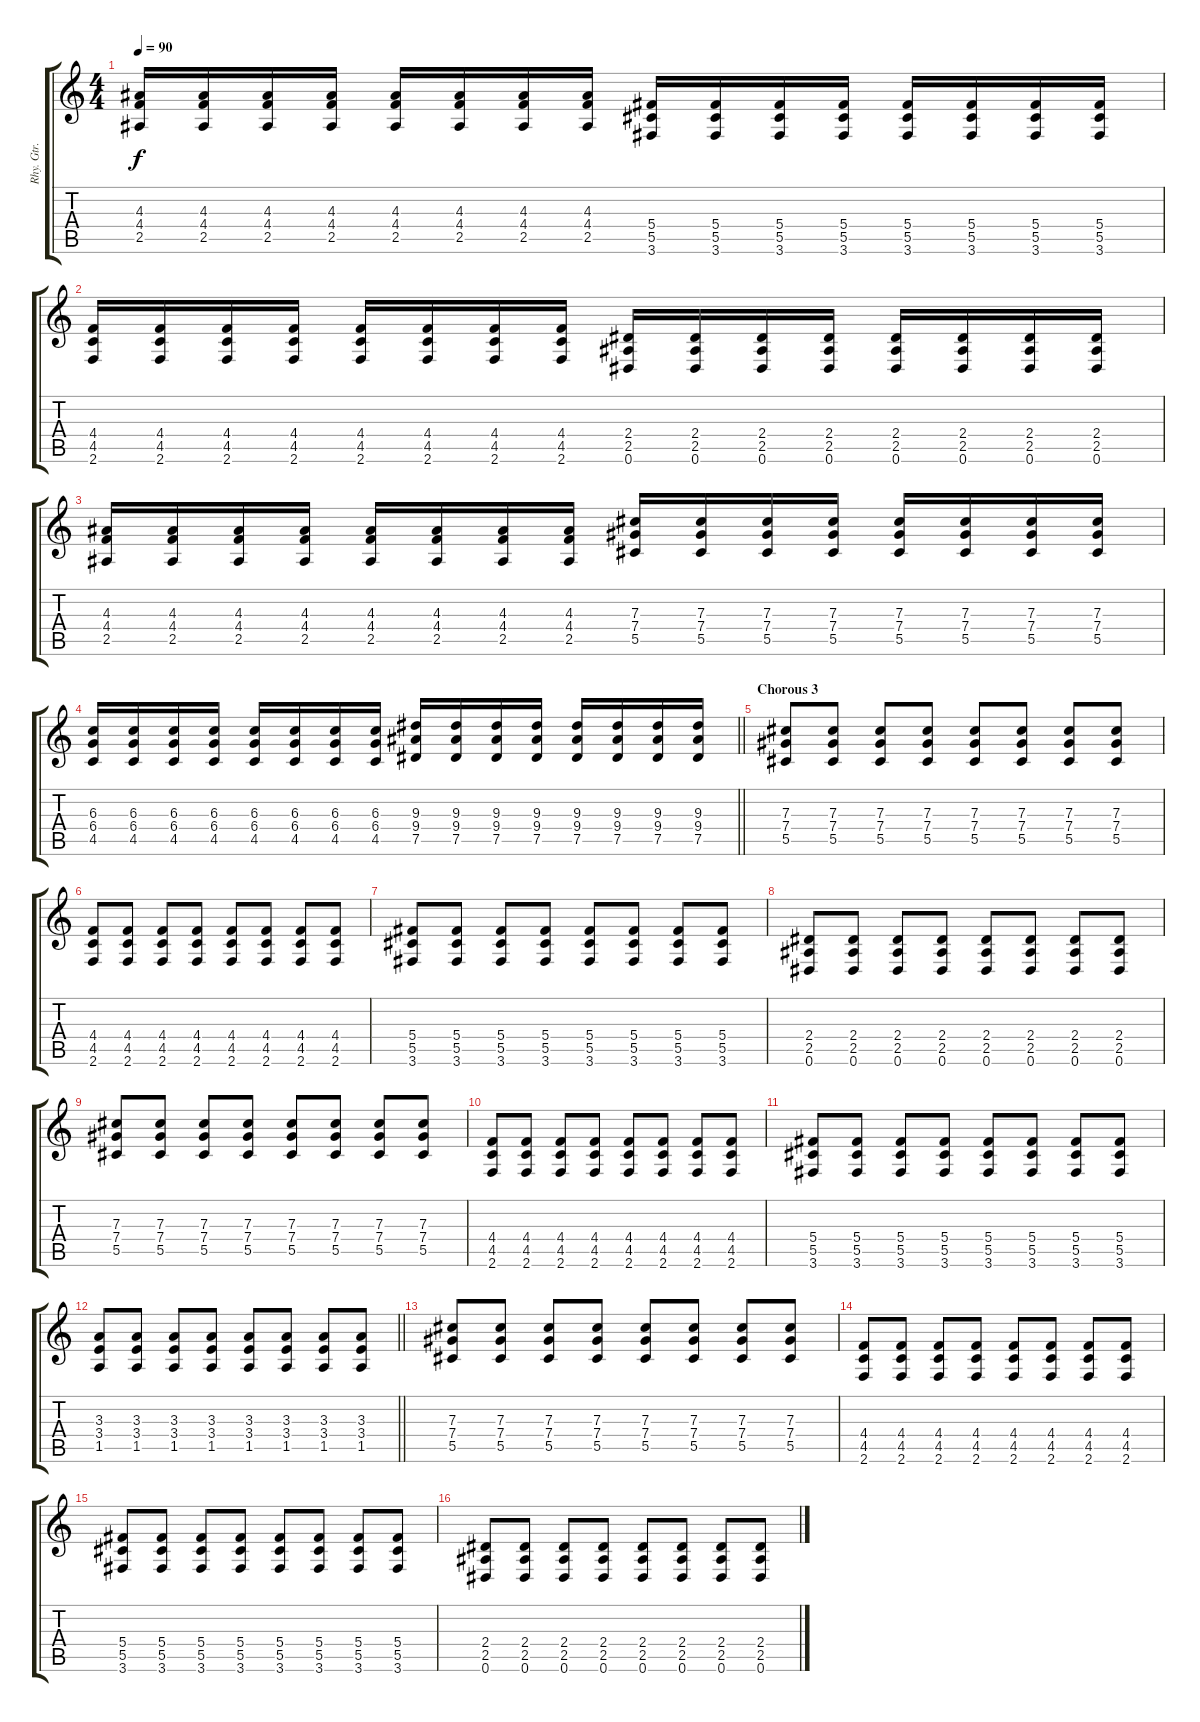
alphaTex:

\track ("Rhy. Gtr. 1" "Rhy. Gtr. ") {instrument distortionguitar}
\staff {score tabs}
\tuning (Eb4 Bb3 Gb3 Db3 Ab2 Eb2) {hide}
\ts (4 4)
\section ("" "")
\tempo 90
\clef g2
\ks c
(4.3 4.4 2.5).16{dy f} (4.3 4.4 2.5).16 (4.3 4.4 2.5).16 (4.3 4.4 2.5).16 (4.3 4.4 2.5).16 (4.3 4.4 2.5).16 (4.3 4.4 2.5).16 (4.3 4.4 2.5).16 (5.4 5.5 3.6).16 (5.4 5.5 3.6).16 (5.4 5.5 3.6).16 (5.4 5.5 3.6).16 (5.4 5.5 3.6).16 (5.4 5.5 3.6).16 (5.4 5.5 3.6).16 (5.4 5.5 3.6).16 |
(4.4 4.5 2.6).16 (4.4 4.5 2.6).16 (4.4 4.5 2.6).16 (4.4 4.5 2.6).16 (4.4 4.5 2.6).16 (4.4 4.5 2.6).16 (4.4 4.5 2.6).16 (4.4 4.5 2.6).16 (2.4 2.5 0.6).16 (2.4 2.5 0.6).16 (2.4 2.5 0.6).16 (2.4 2.5 0.6).16 (2.4 2.5 0.6).16 (2.4 2.5 0.6).16 (2.4 2.5 0.6).16 (2.4 2.5 0.6).16 |
(4.3 4.4 2.5).16 (4.3 4.4 2.5).16 (4.3 4.4 2.5).16 (4.3 4.4 2.5).16 (4.3 4.4 2.5).16 (4.3 4.4 2.5).16 (4.3 4.4 2.5).16 (4.3 4.4 2.5).16 (7.3 7.4 5.5).16 (7.3 7.4 5.5).16 (7.3 7.4 5.5).16 (7.3 7.4 5.5).16 (7.3 7.4 5.5).16 (7.3 7.4 5.5).16 (7.3 7.4 5.5).16 (7.3 7.4 5.5).16 |
\barLineRight lightlight
(6.3 6.4 4.5).16 (6.3 6.4 4.5).16 (6.3 6.4 4.5).16 (6.3 6.4 4.5).16 (6.3 6.4 4.5).16 (6.3 6.4 4.5).16 (6.3 6.4 4.5).16 (6.3 6.4 4.5).16 (9.3 9.4 7.5).16 (9.3 9.4 7.5).16 (9.3 9.4 7.5).16 (9.3 9.4 7.5).16 (9.3 9.4 7.5).16 (9.3 9.4 7.5).16 (9.3 9.4 7.5).16 (9.3 9.4 7.5).16 |
\section ("" "Chorous 3")
(7.3 7.4 5.5).8 (7.3 7.4 5.5).8 (7.3 7.4 5.5).8 (7.3 7.4 5.5).8 (7.3 7.4 5.5).8 (7.3 7.4 5.5).8 (7.3 7.4 5.5).8 (7.3 7.4 5.5).8 |
(4.4 4.5 2.6).8 (4.4 4.5 2.6).8 (4.4 4.5 2.6).8 (4.4 4.5 2.6).8 (4.4 4.5 2.6).8 (4.4 4.5 2.6).8 (4.4 4.5 2.6).8 (4.4 4.5 2.6).8 |
(5.4 5.5 3.6).8 (5.4 5.5 3.6).8 (5.4 5.5 3.6).8 (5.4 5.5 3.6).8 (5.4 5.5 3.6).8 (5.4 5.5 3.6).8 (5.4 5.5 3.6).8 (5.4 5.5 3.6).8 |
(2.4 2.5 0.6).8 (2.4 2.5 0.6).8 (2.4 2.5 0.6).8 (2.4 2.5 0.6).8 (2.4 2.5 0.6).8 (2.4 2.5 0.6).8 (2.4 2.5 0.6).8 (2.4 2.5 0.6).8 |
(7.3 7.4 5.5).8 (7.3 7.4 5.5).8 (7.3 7.4 5.5).8 (7.3 7.4 5.5).8 (7.3 7.4 5.5).8 (7.3 7.4 5.5).8 (7.3 7.4 5.5).8 (7.3 7.4 5.5).8 |
(4.4 4.5 2.6).8 (4.4 4.5 2.6).8 (4.4 4.5 2.6).8 (4.4 4.5 2.6).8 (4.4 4.5 2.6).8 (4.4 4.5 2.6).8 (4.4 4.5 2.6).8 (4.4 4.5 2.6).8 |
(5.4 5.5 3.6).8 (5.4 5.5 3.6).8 (5.4 5.5 3.6).8 (5.4 5.5 3.6).8 (5.4 5.5 3.6).8 (5.4 5.5 3.6).8 (5.4 5.5 3.6).8 (5.4 5.5 3.6).8 |
\barLineRight lightlight
(3.3 3.4 1.5).8 (3.3 3.4 1.5).8 (3.3 3.4 1.5).8 (3.3 3.4 1.5).8 (3.3 3.4 1.5).8 (3.3 3.4 1.5).8 (3.3 3.4 1.5).8 (3.3 3.4 1.5).8 |
\section ("" "")
(7.3 7.4 5.5).8 (7.3 7.4 5.5).8 (7.3 7.4 5.5).8 (7.3 7.4 5.5).8 (7.3 7.4 5.5).8 (7.3 7.4 5.5).8 (7.3 7.4 5.5).8 (7.3 7.4 5.5).8 |
(4.4 4.5 2.6).8 (4.4 4.5 2.6).8 (4.4 4.5 2.6).8 (4.4 4.5 2.6).8 (4.4 4.5 2.6).8 (4.4 4.5 2.6).8 (4.4 4.5 2.6).8 (4.4 4.5 2.6).8 |
(5.4 5.5 3.6).8 (5.4 5.5 3.6).8 (5.4 5.5 3.6).8 (5.4 5.5 3.6).8 (5.4 5.5 3.6).8 (5.4 5.5 3.6).8 (5.4 5.5 3.6).8 (5.4 5.5 3.6).8 |
(2.4 2.5 0.6).8 (2.4 2.5 0.6).8 (2.4 2.5 0.6).8 (2.4 2.5 0.6).8 (2.4 2.5 0.6).8 (2.4 2.5 0.6).8 (2.4 2.5 0.6).8 (2.4 2.5 0.6).8
